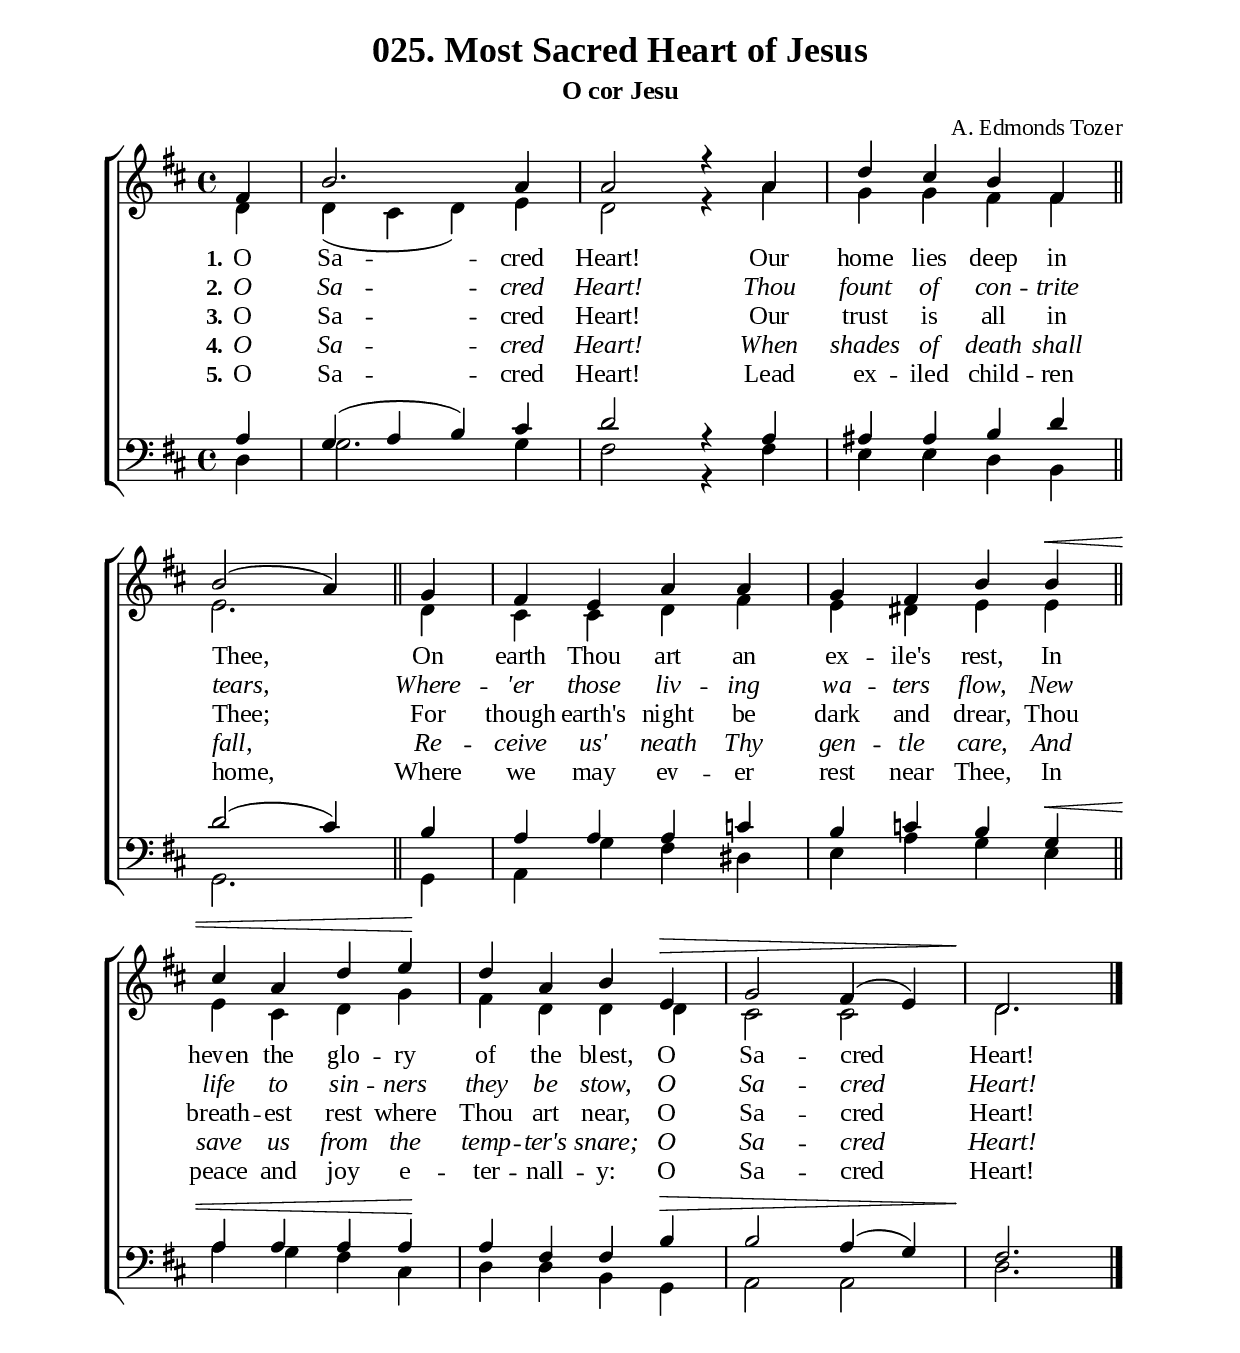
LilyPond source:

%%%%%%%%%%%%%%%%%%%%%%%%%%%%%
% CONTENTS OF THIS DOCUMENT
% 1. Common settings
% 2. Soprano verse music
% 3. Alto verse music
% 4. Tenor verse music
% 5. Basso verse music
% 6. Verse lyrics
% 7. Layout
%%%%%%%%%%%%%%%%%%%%%%%%%%%%%

%%%%%%%%%%%%%%%%%%%%%%%%%%%%%
% 1. Common settings
%%%%%%%%%%%%%%%%%%%%%%%%%%%%%
\version "2.18.2"

\header {
  title = "025. Most Sacred Heart of Jesus"
  subtitle = "O cor Jesu"
  %poet = ""
  composer = "A. Edmonds Tozer"
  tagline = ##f
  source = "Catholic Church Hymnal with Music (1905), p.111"
  %site = ""
}

globalSettings= {
  \key d \major
  \time 4/4
  %\override Score.BarNumber.break-visibility = ##(#t #t #t)
  \override Score.BarNumber.break-visibility = ##(#f #f #f)
}

verseSettings = {
  \phrasingSlurDashed
}

\paper {
  #(set-paper-size "a4")
  top-margin = 15\mm
  bottom-margin = 15\mm
  left-margin = 20\mm
  right-margin = 20\mm
  indent = #0
  #(define fonts
	 (make-pango-font-tree "Liberation Serif"
	 		       "Liberation Serif"
			       "Liberation Serif"
			       (/ 20 20)))
}

printItalic = \with {
  \override LyricText.font-shape = #'italic
}

%%%%%%%%%%%%%%%%%%%%%%%%%%%%%
% 2. Soprano verse music
%%%%%%%%%%%%%%%%%%%%%%%%%%%%%
musicVerseSoprano = \relative c' {
\partial 4 fis4 |
%{  1 %} b2. a4 |
%{  2 %} a2 r4 a4 |
%{  3 %} d cis b fis \break \bar "||"
%{  4 %} b2 (a4) \bar "||" g |
%{  5 %} fis e a a |
%{  6 %} g fis b b ^\< \break \bar "||"
%{  7 %} cis a d e \! |
%{  8 %} d a b e, ^\> |
%{  9 %} g2 fis4 (e) |
%{ 10 %} d2. \! \bar "|."
  }

%%%%%%%%%%%%%%%%%%%%%%%%%%%%%
% 3. Alto verse music
%%%%%%%%%%%%%%%%%%%%%%%%%%%%%
musicVerseAlto = \relative c' {
\partial 4 d4 |
%{  1 %} d (cis d) e |
%{  2 %} d2 r4 a'4 |
%{  3 %} g g fis fis |
%{  4 %} e2. d4 |
%{  5 %} cis cis d fis |
%{  6 %} e dis e e |
%{  7 %} e cis d g |
%{  8 %} fis d d d |
%{  9 %} cis2 cis |
%{ 10 %} d2.
}

%%%%%%%%%%%%%%%%%%%%%%%%%%%%%
% 4. Tenor verse music
%%%%%%%%%%%%%%%%%%%%%%%%%%%%%
musicVerseTenor = \relative c' {
\partial 4 a4 |
%{  1 %} g (a b) cis |
%{  2 %} d2 r4 a4 |
%{  3 %} ais ais b d |
%{  4 %} d2 (cis4) b |
%{  5 %} a a a c |
%{  6 %} b c b g |
%{  7 %} a a a a |
%{  8 %} a fis fis b |
%{  9 %} b2 a4 (g) |
%{ 10 %} fis2.
}

%%%%%%%%%%%%%%%%%%%%%%%%%%%%%
% 5. Basso verse music
%%%%%%%%%%%%%%%%%%%%%%%%%%%%%
musicVerseBasso = \relative c {
\partial 4 d4 |
%{  1 %} g2. g4 |
%{  2 %} fis2 r4 fis |
%{  3 %} e e d b |
%{  4 %} g2. g4 |
%{  5 %} a g' fis dis |
%{  6 %} e a g e ^\< |
%{  7 %} a g fis cis \! |
%{  8 %} d d b g ^\> |
%{  9 %} a2 a |
%{ 10 %} d2. \!
  }

%%%%%%%%%%%%%%%%%%%%%%%%%%%%%
% 6. Verse lyrics
%%%%%%%%%%%%%%%%%%%%%%%%%%%%%
lyricVerseOne = \lyricmode {
  \set stanza = #"1."
  O Sa -- cred Heart!
  Our home lies deep in Thee,
  On earth Thou art an ex -- ile's rest,
  In heven the glo -- ry of the blest,
  O Sa -- cred Heart!
}

lyricVerseTwo = \lyricmode {
  \set stanza = #"2."
  O Sa -- cred Heart!
  Thou fount of con -- trite tears,
  Where -- 'er those liv -- ing wa -- ters flow,
  New life to sin -- ners they be stow,  
  O Sa -- cred Heart!
}

lyricVerseThree = \lyricmode {
  \set stanza = #"3."
 O Sa -- cred Heart!
 Our trust is all in Thee;
 For though earth's night be dark and drear,
 Thou breath -- est rest where Thou art near,
 O Sa -- cred Heart!
}

lyricVerseFour = \lyricmode {
  \set stanza = #"4."
 O Sa -- cred Heart!
 When shades of death shall fall,
 Re -- ceive us' neath Thy gen -- tle care,
 And save us from the temp -- ter's snare;
 O Sa -- cred Heart!
}

lyricVerseFive = \lyricmode {
  \set stanza = #"5."
 O Sa -- cred Heart!
 Lead ex -- iled child -- ren home,
 Where we may ev -- er rest near Thee,
 In peace and joy e -- ter -- nall -- y:
 O Sa -- cred Heart!
}


%%%%%%%%%%%%%%%%%%%%%%%%%%%%%
% 7. Layout
%%%%%%%%%%%%%%%%%%%%%%%%%%%%%
\score {
    \new ChoirStaff <<
      \new Staff <<
        \clef "treble"
        \new Voice = "soprano" {
          \voiceOne \globalSettings \verseSettings \stemUp \slurUp \musicVerseSoprano
        }
        \new Voice = "alto" {
          \voiceTwo \globalSettings \verseSettings \stemDown \slurDown \musicVerseAlto
        }
      >>
      \new Lyrics \lyricsto soprano \lyricVerseOne
      \new Lyrics \printItalic \lyricsto soprano \lyricVerseTwo
      \new Lyrics \lyricsto soprano \lyricVerseThree
      \new Lyrics \printItalic \lyricsto soprano \lyricVerseFour
      \new Lyrics \lyricsto soprano \lyricVerseFive
      %\new Lyrics \printItalic \lyricsto soprano \lyricVerseSix
      \new Staff <<
        \clef "bass"
        \new Voice = "tenor" {
          \voiceOne \globalSettings \verseSettings \stemUp \slurUp \musicVerseTenor
        }
        \new Voice = "basso" {
          \voiceTwo \globalSettings \verseSettings \stemDown \slurDown \musicVerseBasso
        }
      >>
    >>
}

